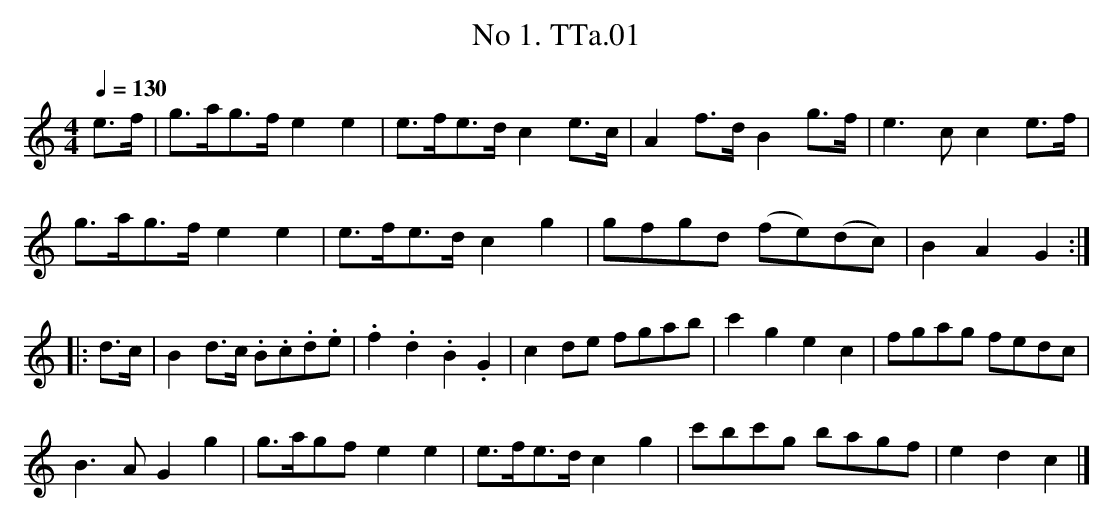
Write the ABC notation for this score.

X:1
T:No 1. TTa.01
M:4/4
L:1/8
Q:1/4=130
K:C
e>f|g>ag>fe2e2|e>fe>dc2e>c|A2f>dB2g>f|e3cc2e>f|
g>ag>fe2e2|e>fe>dc2g2|gfgd (fe)(dc)|B2A2G2:|
|:d>c|B2d>c .B.c.d.e|.f2.d2.B2.G2|c2de fgab|c'2g2e2c2|fgag fedc|
B3AG2g2|g>agfe2e2|e>fe>dc2g2|c'bc'g bagf|e2d2c2|]
